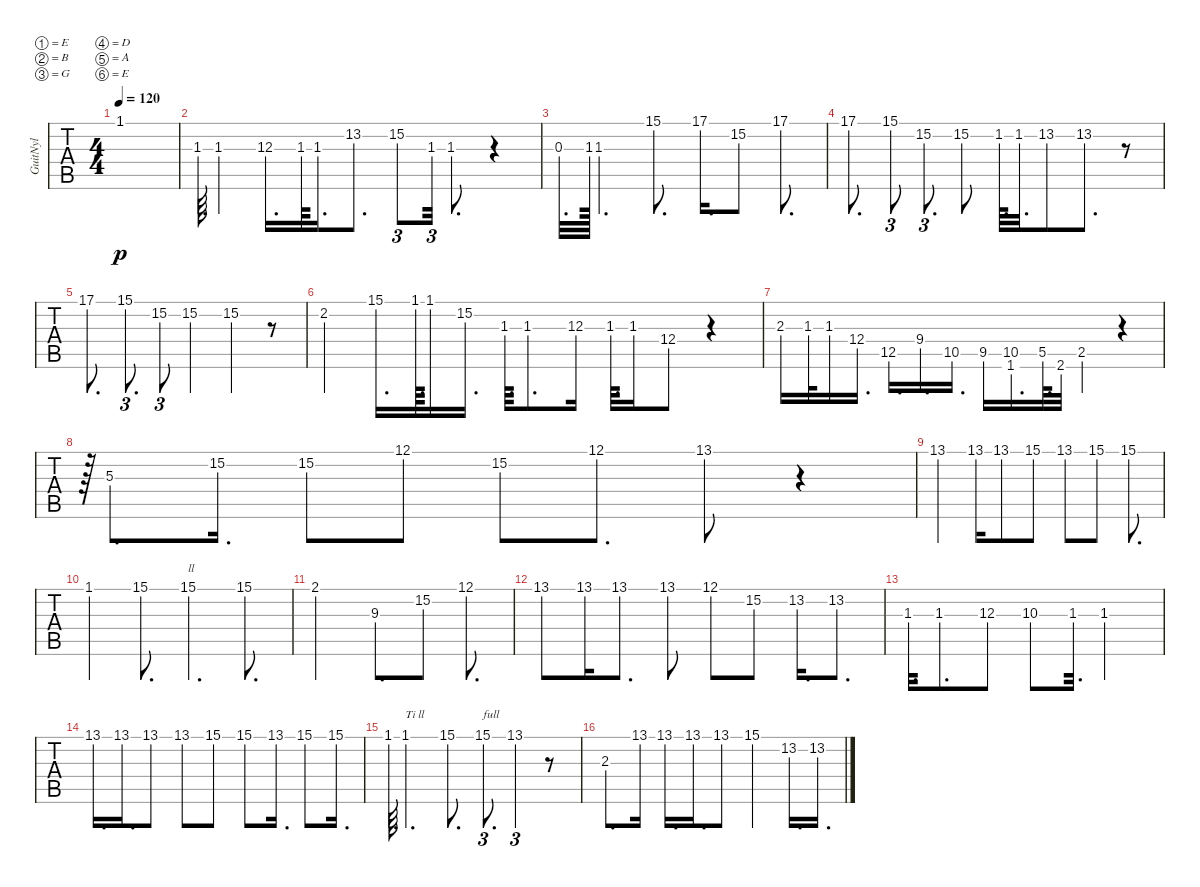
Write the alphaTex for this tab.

\defaultSystemsLayout 4
\bracketExtendMode nobrackets
\track ("Nylon Guitar" "GuitNyl") {instrument acousticguitarnylon}
\staff {tabs}
\tuning (E5 B4 G4 D4 A3 E3)
\ts (4 4)
\tempo 120
\clef g2
\ks c
1.1.1{dy p} |
1.3{acc #}.64{d} 1.3{acc #}.4 12.3.16{d} 1.3{acc #}.64 1.3{acc #}.16{d} 13.2.8{d} 15.2.8{tu (3 2)} 1.3{acc #}.32{tu (3 2)} 1.3{acc #}.8{d} r.4 |
0.3.32{d} 1.3{acc #}.128 1.3{acc #}.4{d} 15.1.8{d} 17.1.16{d} 15.2.8 17.1.8{d} |
17.1.8{d} 15.1.8{tu (3 2)} 15.2.8{d tu (3 2)} 15.2.8 1.2.64{d} 1.2.32{d} 13.2.8 13.2.8{d} r.8 |
17.1.8{d} 15.1.8{d tu (3 2)} 15.2.8{tu (3 2)} 15.2.4 15.2.4 r.8 |
2.2{acc #}.4 15.1.16{d} 1.1.128{d} 1.1.16 15.2.16{d} 1.3{acc #}.64{d} 1.3{acc #}.8{d} 12.3.16 1.3{acc #}.64{d} 1.3{acc #}.16 12.4.8 r.4 |
2.3.16 1.3{acc #}.32 1.3{acc #}.16 12.4.16{d} 12.5.16{d} 9.4.16{d} 10.5.16{d} 9.5{acc #}.16 (10.5 1.6).16{d} 5.5.64{d} 2.6{acc #}.32 2.5.4 r.4 |
r.128 5.3.8{d} 15.2.16{d} 15.2.8 12.1.8 15.2.8 12.1.8{d} 13.1.8 r.4 |
13.1.4 13.1.16 13.1.8 15.1.8 13.1.8 15.1.8 15.1.8{d} |
1.1.4 15.1.8{d} 15.1.4{d txt "ll"} 15.1.8{d} |
2.1{acc #}.2 9.3.8{d} 15.2.8 12.1.8{d} |
13.1.8 13.1.16 13.1.8{d} 13.1.8 12.1.8 15.2.8 13.2.16{d} 13.2.8{d} |
1.3{acc #}.32{d} 1.3{acc #}.8{d} 12.3.8 10.3.8 1.3{acc #}.32{d} 1.3{acc #}.2 |
13.1.16{d} 13.1.16{d} 13.1.8 13.1.8 15.1.8 15.1.8 13.1.16{d} 15.1.8 15.1.16{d} |
1.1.64{d} 1.1.4{d txt "Ti ll"} 15.1.8{d} 15.1.8{d tu (3 2) txt "full"} 13.1.4{tu (3 2)} r.8 |
2.3.8{d} 13.1.16 13.1.16{d} 13.1.16{d} 13.1.8 15.1.4 13.2.16{d} 13.2.16{d}
